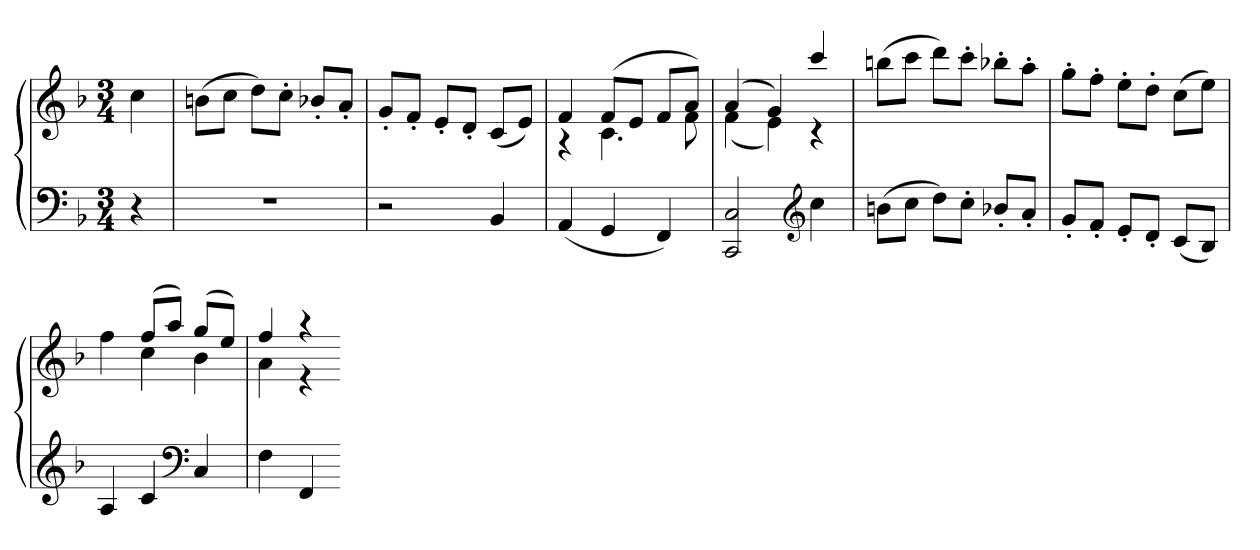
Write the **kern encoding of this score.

**kern	**kern
*part1	*part1
*staff2	*staff1
*clefF4	*clefG2
*k[b-]	*k[b-]
*M3/4	*M3/4
=	=
4r	4cc
=	=
2.r	(8bnL
.	8ccJ
.	8ddL)
.	8cc'J
.	8b-X'L
.	8a'J
=	=
2r	8g'L
.	8f'J
.	8e'L
.	8d'J
4BB-	(8cL
.	8eJ)
=	=
*	*^
(4AA	4f	4r
4GG	(8fL	4.c
.	8eJ	.
4FF)	8fL	.
.	8aJ)	8f
=	=	=
2CC 2C	(4a	(4f
.	4g)	4e)
*clefG2	*	*
4cc	4ccc	4r
*	*v	*v
=	=
(8bnL	(8bbnL
8ccJ	8cccJ
8ddL)	8dddL)
8cc'J	8ccc'J
8b-X'L	8bb-X'L
8a'J	8aa'J
=	=
8g'L	8gg'L
8f'J	8ff'J
8e'L	8ee'L
8d'J	8dd'J
(8cL	(8ccL
8B-J)	8eeJ)
=	=
*	*^
4A	4ff	4ryy
4c	(8ffL	4cc
.	8aaJ)	.
*clefF4	*	*
4C	(8ggL	4b-
.	8eeJ)	.
=	=	=
4F	4ff	4a
4FF	4r	4r
*	*v	*v
=-	=-
*-	*-
